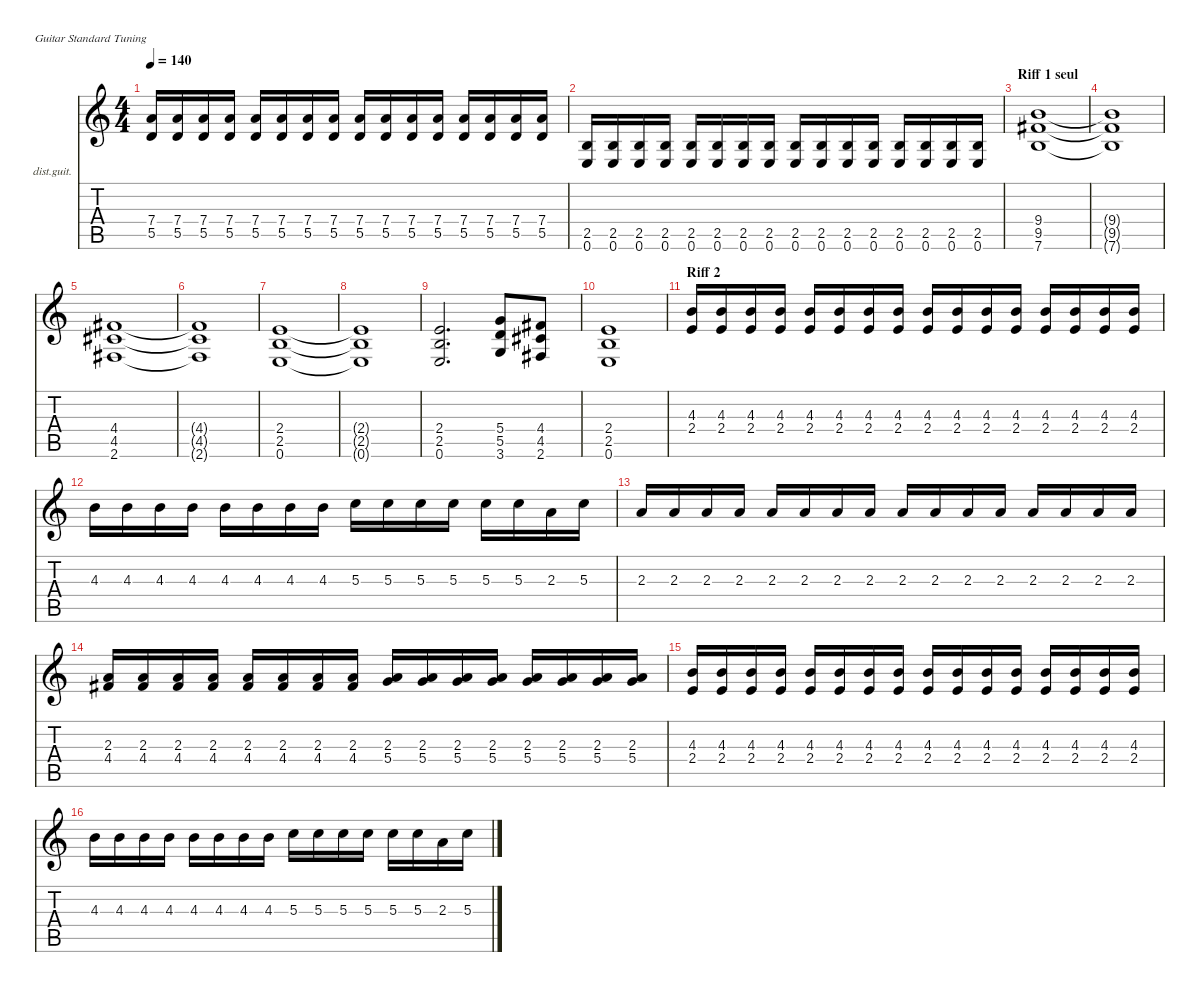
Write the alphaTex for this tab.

\defaultSystemsLayout 4
\hideDynamics
\bracketExtendMode nobrackets
\firstSystemTrackNameOrientation horizontal
\otherSystemsTrackNameOrientation horizontal
\track ("Rythm Guitar" "dist.guit.") {instrument distortionguitar}
\staff {score tabs}
\tuning (E4 B3 G3 D3 A2 E2)
\ts (4 4)
\tempo 140
\clef g2
\ks c
(5.5 7.4).16{dy mf} (5.5 7.4).16 (5.5 7.4).16 (5.5 7.4).16 (5.5 7.4).16 (5.5 7.4).16 (5.5 7.4).16 (5.5 7.4).16 (5.5 7.4).16 (5.5 7.4).16 (5.5 7.4).16 (5.5 7.4).16 (5.5 7.4).16 (5.5 7.4).16 (5.5 7.4).16 (5.5 7.4).16 |
(0.6 2.5).16 (0.6 2.5).16 (0.6 2.5).16 (0.6 2.5).16 (0.6 2.5).16 (0.6 2.5).16 (0.6 2.5).16 (0.6 2.5).16 (0.6 2.5).16 (0.6 2.5).16 (0.6 2.5).16 (0.6 2.5).16 (0.6 2.5).16 (0.6 2.5).16 (0.6 2.5).16 (0.6 2.5).16 |
\section ("" "Riff 1 seul")
(7.6 9.5{acc #} 9.4).1 |
(7.6{t} 9.5{t acc #} 9.4{t}).1 |
(2.6{acc #} 4.5{acc #} 4.4{acc #}).1 |
(2.6{t acc #} 4.5{t acc #} 4.4{t acc #}).1 |
(0.6 2.5 2.4).1 |
(0.6{t} 2.5{t} 2.4{t}).1 |
(0.6 2.5 2.4).2{d} (3.6 5.5 5.4).8 (2.6{acc #} 4.5{acc #} 4.4{acc #}).8 |
(0.6 2.5 2.4).1 |
\section ("" "Riff 2")
(2.4 4.3).16 (2.4 4.3).16 (2.4 4.3).16 (2.4 4.3).16 (2.4 4.3).16 (2.4 4.3).16 (2.4 4.3).16 (2.4 4.3).16 (2.4 4.3).16 (2.4 4.3).16 (2.4 4.3).16 (2.4 4.3).16 (2.4 4.3).16 (2.4 4.3).16 (2.4 4.3).16 (2.4 4.3).16 |
4.3.16 4.3.16 4.3.16 4.3.16 4.3.16 4.3.16 4.3.16 4.3.16 5.3.16 5.3.16 5.3.16 5.3.16 5.3.16 5.3.16 2.3.16 5.3.16 |
2.3.16 2.3.16 2.3.16 2.3.16 2.3.16 2.3.16 2.3.16 2.3.16 2.3.16 2.3.16 2.3.16 2.3.16 2.3.16 2.3.16 2.3.16 2.3.16 |
(2.3 4.4{acc #}).16 (2.3 4.4{acc #}).16 (4.4{acc #} 2.3).16 (4.4{acc #} 2.3).16 (4.4{acc #} 2.3).16 (4.4{acc #} 2.3).16 (4.4{acc #} 2.3).16 (4.4{acc #} 2.3).16 (2.3 5.4).16 (2.3 5.4).16 (2.3 5.4).16 (2.3 5.4).16 (2.3 5.4).16 (2.3 5.4).16 (2.3 5.4).16 (2.3 5.4).16 |
(2.4 4.3).16 (2.4 4.3).16 (2.4 4.3).16 (2.4 4.3).16 (2.4 4.3).16 (2.4 4.3).16 (2.4 4.3).16 (2.4 4.3).16 (2.4 4.3).16 (2.4 4.3).16 (2.4 4.3).16 (2.4 4.3).16 (2.4 4.3).16 (2.4 4.3).16 (2.4 4.3).16 (2.4 4.3).16 |
4.3.16 4.3.16 4.3.16 4.3.16 4.3.16 4.3.16 4.3.16 4.3.16 5.3.16 5.3.16 5.3.16 5.3.16 5.3.16 5.3.16 2.3.16 5.3.16
